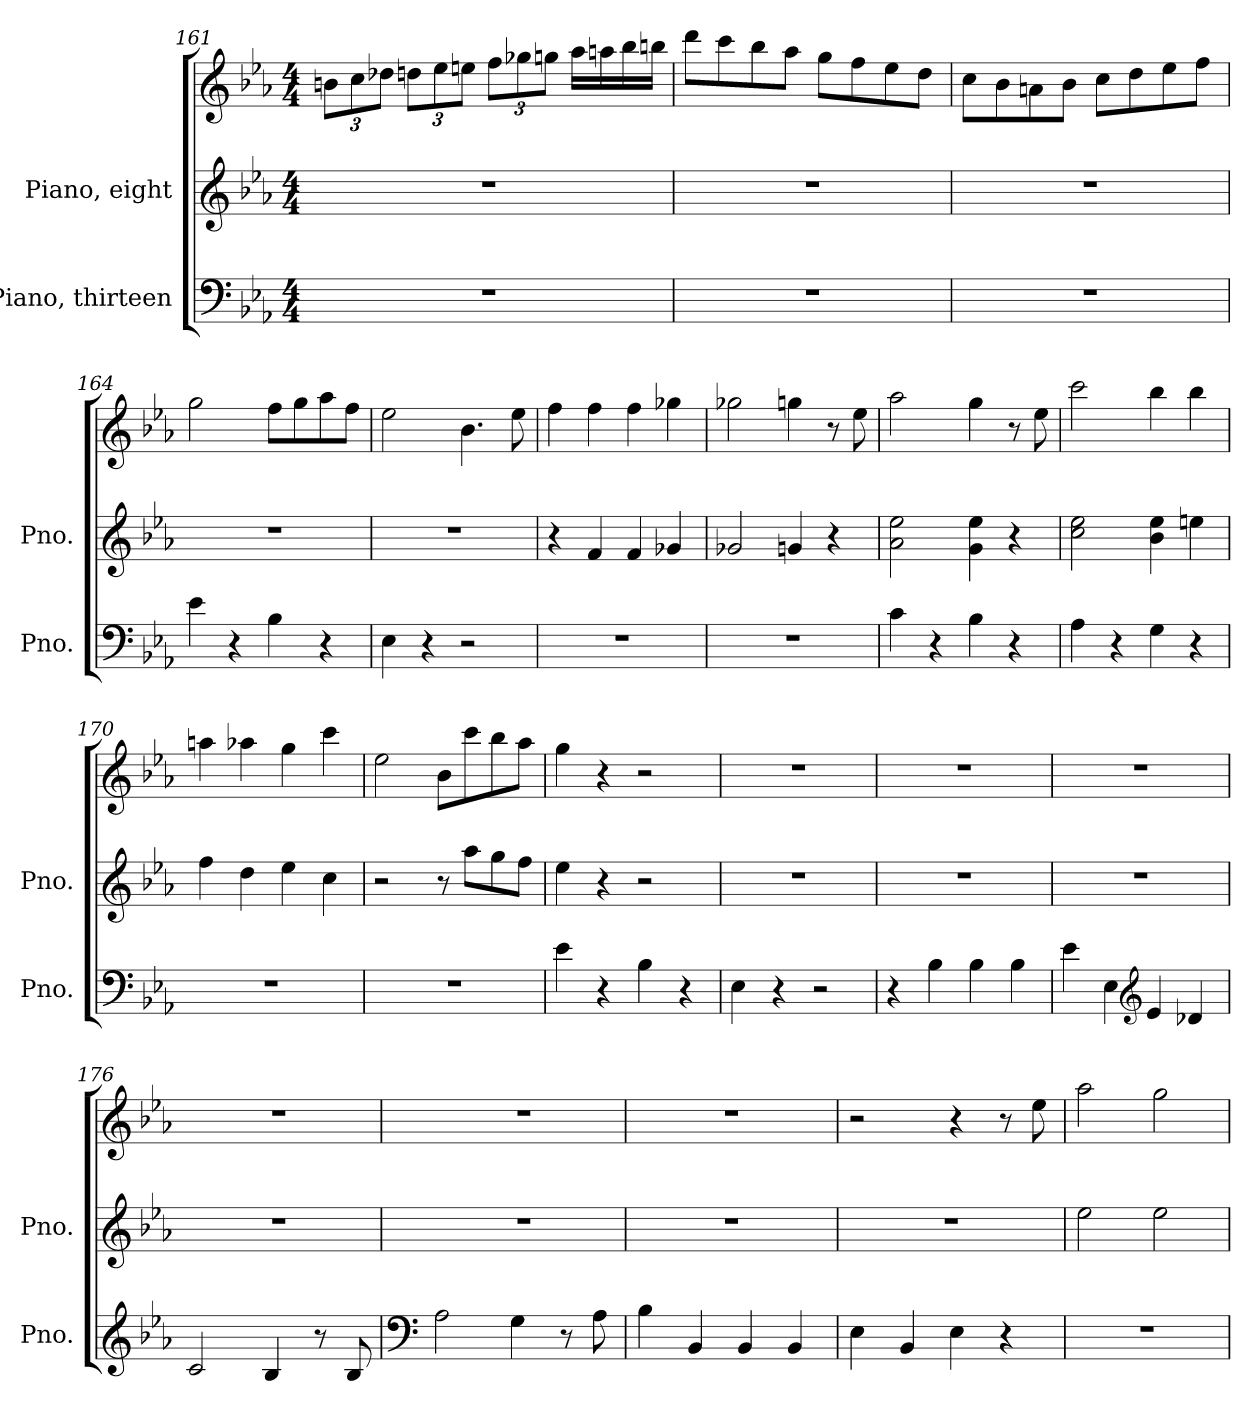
**kern	**kern	**kern
*part2	*part1	*part1
*staff3	*staff2	*staff1
*I"Piano, thirteen	*I"Piano, eight	*
*I'Pno.	*I'Pno.	*
!!LO:PB:g=z
*clefF4	*clefG2	*clefG2
*k[b-e-a-]	*k[b-e-a-]	*k[b-e-a-]
*M4/4	*M4/4	*M4/4
*	*	*Xbrackettup
=161	=161	=161
1r	1r	12bn\L
.	.	12cc\
.	.	12dd-X\J
.	.	12ddn\L
.	.	12ee-\
.	.	12een\J
.	.	12ff\L
.	.	12gg-X\
.	.	12ggn\J
.	.	16aa-\LL
.	.	16aan\
.	.	16bb-\
.	.	16bbn\JJ
=162	=162	=162
1r	1r	8ddd\L
.	.	8ccc\
.	.	8bb-\
.	.	8aa-\J
.	.	8gg\L
.	.	8ff\
.	.	8ee-\
.	.	8dd\J
=163	=163	=163
1r	1r	8cc\L
.	.	8b-\
.	.	8an\
.	.	8b-\J
.	.	8cc\L
.	.	8dd\
.	.	8ee-\
.	.	8ff\J
!!LO:LB:g=z
=164	=164	=164
4e-\	1r	2gg\
4r	.	.
4B-\	.	8ff\L
.	.	8gg\
4r	.	8aa-\
.	.	8ff\J
=165	=165	=165
4E-\	1r	2ee-\
4r	.	.
2r	.	4.b-\
.	.	8ee-\
=166	=166	=166
1r	4r	4ff\
.	4f/	4ff\
.	4f/	4ff\
.	4g-X/	4gg-X\
=167	=167	=167
1r	2g-X/	2gg-X\
.	4gn/	4ggn\
.	4r	8r
.	.	8ee-\
=168	=168	=168
4c\	2a-\ 2ee-\	2aa-\
4r	.	.
4B-\	4g\ 4ee-\	4gg\
4r	4r	8r
.	.	8ee-\
=169	=169	=169
4A-\	2cc\ 2ee-\	2ccc\
4r	.	.
4G\	4b-\ 4ee-\	4bb-\
4r	4een\	4bb-\
=170	=170	=170
1r	4ff\	4aan\
.	4dd\	4aa-X\
.	4ee-\	4gg\
.	4cc\	4ccc\
!!LO:LB:g=z
=171	=171	=171
1r	2r	2ee-\
.	8r	8b-\L
.	8aa-\L	8ccc\
.	8gg\	8bb-\
.	8ff\J	8aa-\J
=172	=172	=172
4e-\	4ee-\	4gg\
4r	4r	4r
4B-\	2r	2r
4r	.	.
=173	=173	=173
4E-\	1r	1r
4r	.	.
2r	.	.
=174	=174	=174
4r	1r	1r
4B-\	.	.
4B-\	.	.
4B-\	.	.
=175	=175	=175
4e-\	1r	1r
4E-\	.	.
*clefG2	*	*
4e-/	.	.
4d-X/	.	.
=176	=176	=176
2c/	1r	1r
4B-/	.	.
8r	.	.
8B-/	.	.
=177	=177	=177
*clefF4	*	*
2A-\	1r	1r
4G\	.	.
8r	.	.
8A-\	.	.
!!LO:LB:g=z
=178	=178	=178
4B-\	1r	1r
4BB-/	.	.
4BB-/	.	.
4BB-/	.	.
=179	=179	=179
4E-\	1r	2r
4BB-/	.	.
4E-\	.	4r
4r	.	8r
.	.	8ee-\
=180	=180	=180
1r	2ee-\	2aa-\
.	2ee-\	2gg\
=	=	=
*-	*-	*-
